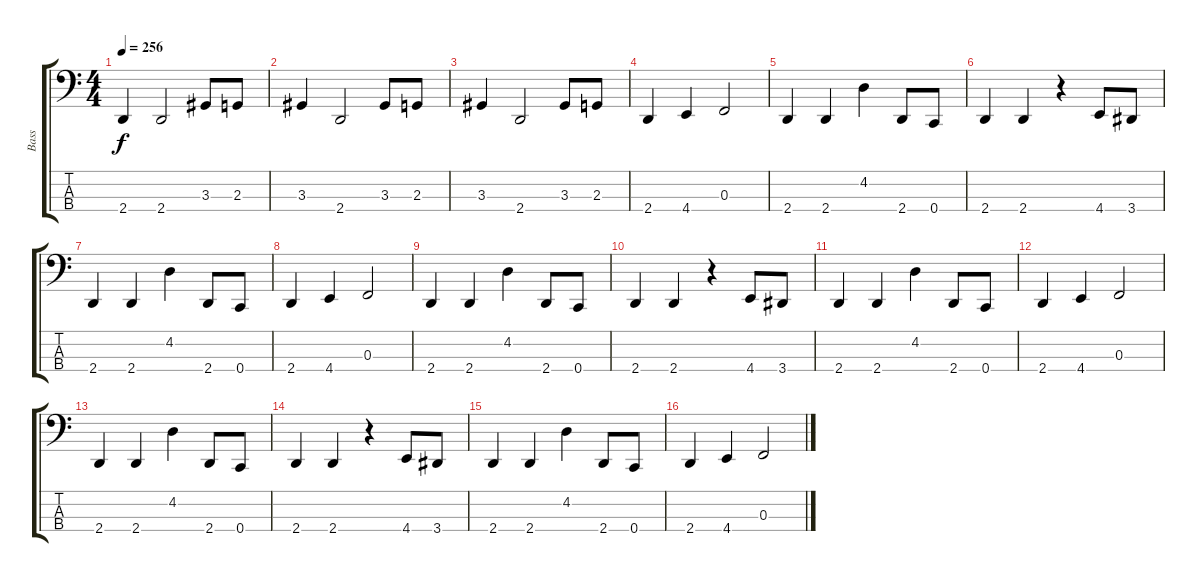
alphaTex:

\track ("Bass" "Bass") {instrument electricbassfinger}
\staff {score tabs}
\tuning (Eb2 Bb1 F1 C1) {hide}
\ts (4 4)
\tempo 256
\clef f4
\ks c
2.4.4{dy f} 2.4.2 3.3.8 2.3.8 |
3.3.4 2.4.2 3.3.8 2.3.8 |
3.3.4 2.4.2 3.3.8 2.3.8 |
2.4.4 4.4.4 0.3.2 |
2.4.4 2.4.4 4.2.4 2.4.8 0.4.8 |
2.4.4 2.4.4 r.4 4.4.8 3.4.8 |
2.4.4 2.4.4 4.2.4 2.4.8 0.4.8 |
2.4.4 4.4.4 0.3.2 |
2.4.4 2.4.4 4.2.4 2.4.8 0.4.8 |
2.4.4 2.4.4 r.4 4.4.8 3.4.8 |
2.4.4 2.4.4 4.2.4 2.4.8 0.4.8 |
2.4.4 4.4.4 0.3.2 |
2.4.4 2.4.4 4.2.4 2.4.8 0.4.8 |
2.4.4 2.4.4 r.4 4.4.8 3.4.8 |
2.4.4 2.4.4 4.2.4 2.4.8 0.4.8 |
2.4.4 4.4.4 0.3.2
